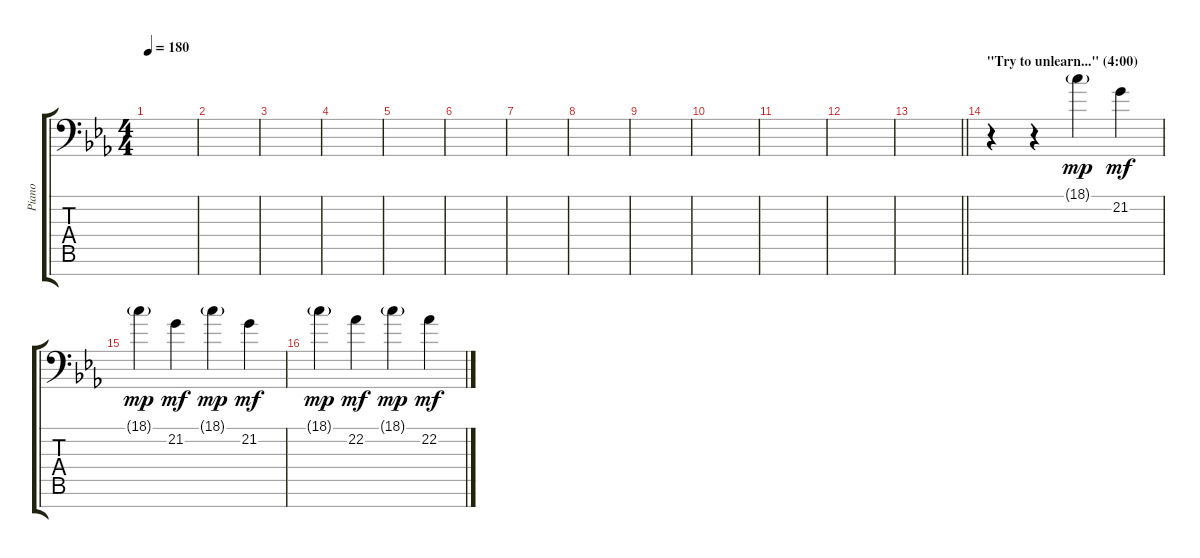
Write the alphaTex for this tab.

\track ("Piano" "Piano") {instrument acousticgrandpiano}
\staff {score tabs}
\tuning (Gb3 Bb2 Gb2 Db2 Ab1 Eb1 Bb0) {hide}
\ts (4 4)
\tempo 180
\clef f4
\ks eb
|
|
|
|
|
|
|
|
|
|
|
|
\barLineRight lightlight
|
\section ("" "\"Try to unlearn...\" (4:00)")
r.4{volume 14} r.4 18.1{g}.4{dy mp} 21.2.4{dy mf} |
18.1{g}.4{dy mp} 21.2.4{dy mf} 18.1{g}.4{dy mp} 21.2.4{dy mf} |
18.1{g}.4{dy mp} 22.2.4{dy mf} 18.1{g}.4{dy mp} 22.2.4{dy mf}
